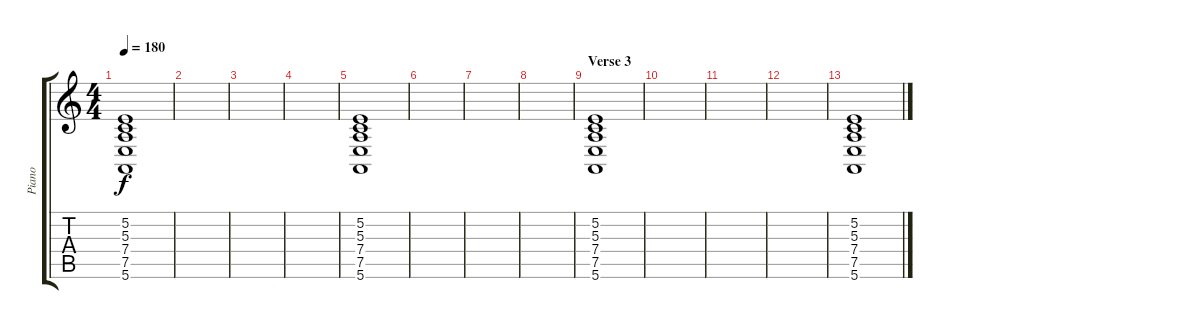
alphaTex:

\track ("Piano" "Piano") {instrument brightacousticpiano}
\staff {score tabs}
\tuning (E4 B3 G3 D3 A2 E2) {hide}
\ts (4 4)
\tempo 180
\clef g2
\ks c
(5.2 5.3 7.4 7.5 5.6).1{dy f} |
|
|
|
(5.2 5.3 7.4 7.5 5.6).1 |
|
|
|
\section ("" "Verse 3")
(5.2 5.3 7.4 7.5 5.6).1 |
|
|
|
(5.2 5.3 7.4 7.5 5.6).1
